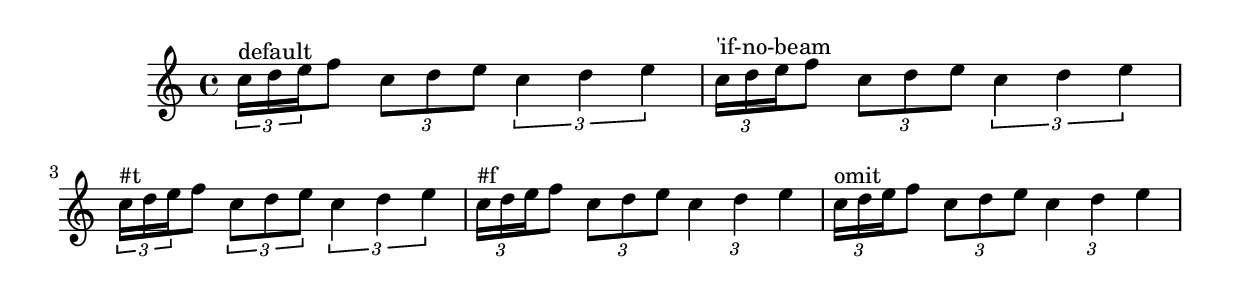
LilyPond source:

%% http://lsr.di.unimi.it/LSR/Item?id=337
%% see also http://lilypond.org/doc/v2.18/Documentation/notation/writing-rhythms

%LSR modified by P.P.Schneider on Feb.2014 for v2.18

music = \relative c'' {
  \tuplet 3/2 { c16[ d e } f8]
  \tuplet 3/2 { c8 d e }
  \tuplet 3/2 { c4 d e }
}

\new Voice {
  \relative c' {
    << \music s4^"default" >>
    \override TupletBracket.bracket-visibility = #'if-no-beam
    << \music s4^"'if-no-beam" >>
    \override TupletBracket.bracket-visibility = ##t
    << \music s4^"#t" >>
    \override TupletBracket.bracket-visibility = ##f
    << \music s4^"#f" >>
    %% v2.18 :
    \omit TupletBracket
    << \music s4^"omit" >>
  }
} 
